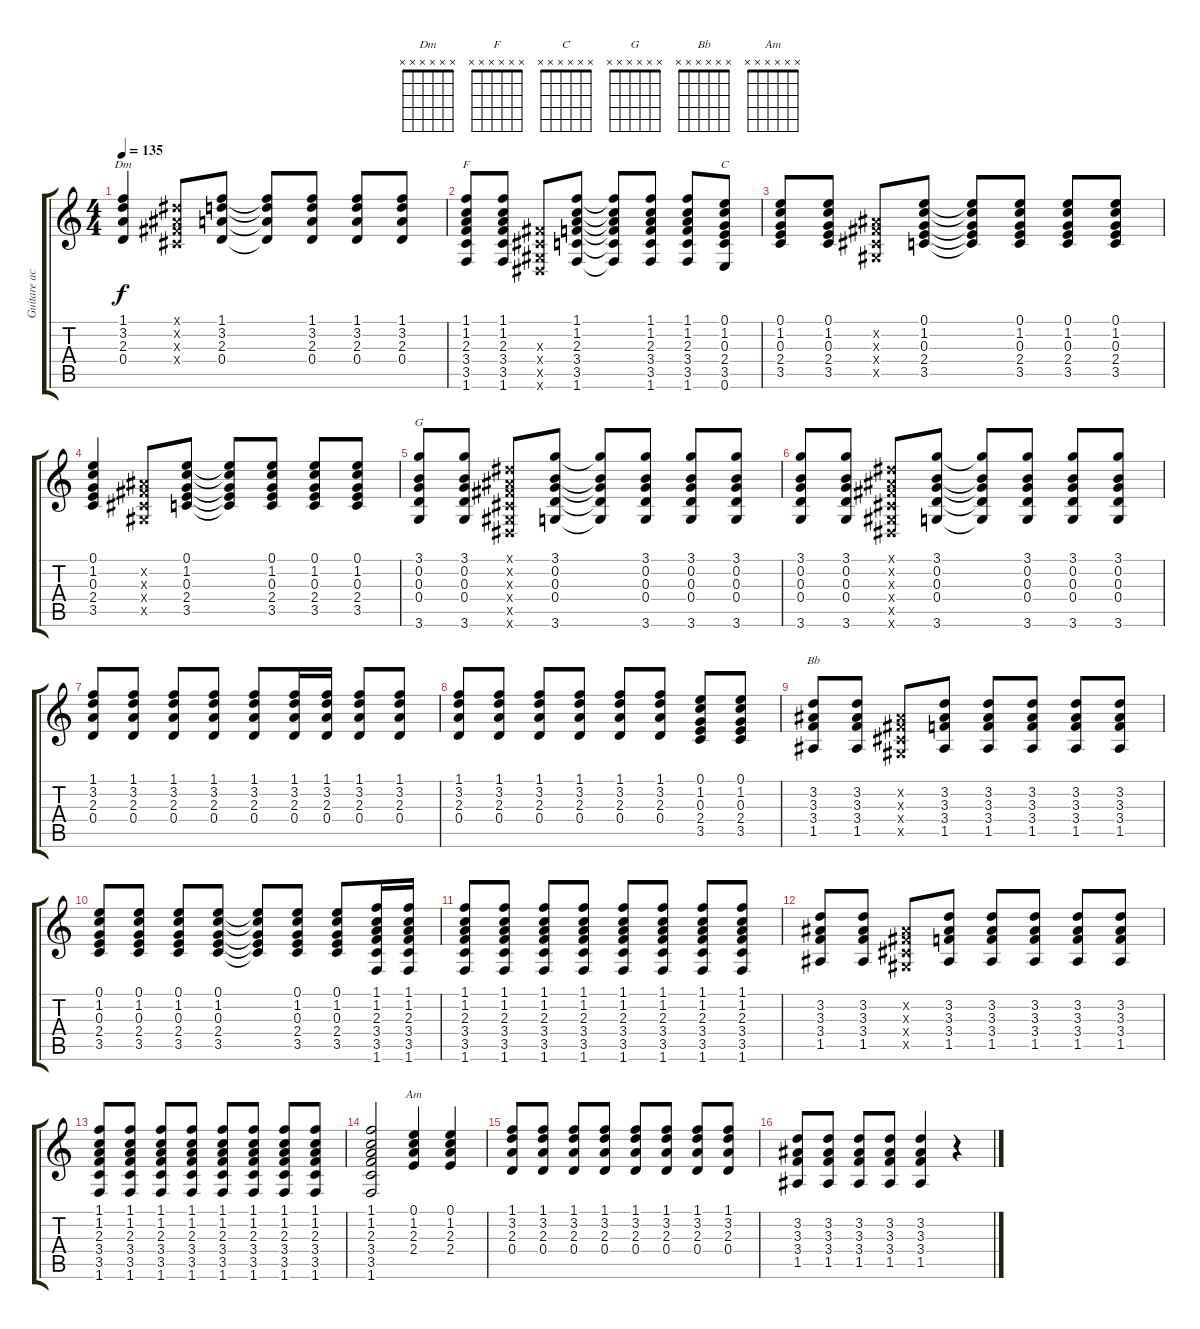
\track ("Guitare accoustique" "Guitare ac") {instrument acousticguitarsteel}
\staff {score tabs}
\tuning (E4 B3 G3 D3 A2 E2) {hide}
\chord ("Dm" x x x x x x) {firstfret 0}
\chord ("F" x x x x x x) {firstfret 0}
\chord ("C" x x x x x x) {firstfret 0}
\chord ("G" x x x x x x) {firstfret 0}
\chord ("Bb" x x x x x x) {firstfret 0}
\chord ("Am" x x x x x x) {firstfret 0}
\ts (4 4)
\tempo 135
\clef g2
\ks c
(1.1 3.2 2.3 0.4).4{ch "Dm" dy f} (-1.1{x} -1.2{x} -1.3{x} -1.4{x}).8 (1.1 3.2 2.3 0.4).8 (1.1{t} 3.2{t} 2.3{t} 0.4{t}).8 (1.1 3.2 2.3 0.4).8 (1.1 3.2 2.3 0.4).8 (1.1 3.2 2.3 0.4).8 |
(1.1 1.2 2.3 3.4 3.5 1.6).8{ch "F"} (1.1 1.2 2.3 3.4 3.5 1.6).8 (-1.3{x} -1.4{x} -1.5{x} -1.6{x}).8 (1.1 1.2 2.3 3.4 3.5 1.6).8 (1.1{t} 1.2{t} 2.3{t} 3.4{t} 3.5{t} 1.6{t}).8 (1.1 1.2 2.3 3.4 3.5 1.6).8 (1.1 1.2 2.3 3.4 3.5 1.6).8 (0.1 1.2 0.3 2.4 3.5 0.6).8{ch "C"} |
(0.1 1.2 0.3 2.4 3.5).8 (0.1 1.2 0.3 2.4 3.5).8 (-1.2{x} -1.3{x} -1.4{x} -1.5{x}).8 (0.1 1.2 0.3 2.4 3.5).8 (0.1{t} 1.2{t} 0.3{t} 2.4{t} 3.5{t}).8 (0.1 1.2 0.3 2.4 3.5).8 (0.1 1.2 0.3 2.4 3.5).8 (0.1 1.2 0.3 2.4 3.5).8 |
(0.1 1.2 0.3 2.4 3.5).4 (-1.2{x} -1.3{x} -1.4{x} -1.5{x}).8 (0.1 1.2 0.3 2.4 3.5).8 (0.1{t} 1.2{t} 0.3{t} 2.4{t} 3.5{t}).8 (0.1 1.2 0.3 2.4 3.5).8 (0.1 1.2 0.3 2.4 3.5).8 (0.1 1.2 0.3 2.4 3.5).8 |
(3.1 0.2 0.3 0.4 3.6).8{ch "G"} (3.1 0.2 0.3 0.4 3.6).8 (-1.1{x} -1.2{x} -1.3{x} -1.4{x} -1.5{x} -1.6{x}).8 (3.1 0.2 0.3 0.4 3.6).8 (3.1{t} 0.2{t} 0.3{t} 0.4{t} 3.6{t}).8 (3.1 0.2 0.3 0.4 3.6).8 (3.1 0.2 0.3 0.4 3.6).8 (3.1 0.2 0.3 0.4 3.6).8 |
(3.1 0.2 0.3 0.4 3.6).8 (3.1 0.2 0.3 0.4 3.6).8 (-1.1{x} -1.2{x} -1.3{x} -1.4{x} -1.5{x} -1.6{x}).8 (3.1 0.2 0.3 0.4 3.6).8 (3.1{t} 0.2{t} 0.3{t} 0.4{t} 3.6{t}).8 (3.1 0.2 0.3 0.4 3.6).8 (3.1 0.2 0.3 0.4 3.6).8 (3.1 0.2 0.3 0.4 3.6).8 |
(1.1 3.2 2.3 0.4).8 (1.1 3.2 2.3 0.4).8 (1.1 3.2 2.3 0.4).8 (1.1 3.2 2.3 0.4).8 (1.1 3.2 2.3 0.4).8 (1.1 3.2 2.3 0.4).16 (1.1 3.2 2.3 0.4).16 (1.1 3.2 2.3 0.4).8 (1.1 3.2 2.3 0.4).8 |
(1.1 3.2 2.3 0.4).8 (1.1 3.2 2.3 0.4).8 (1.1 3.2 2.3 0.4).8 (1.1 3.2 2.3 0.4).8 (1.1 3.2 2.3 0.4).8 (1.1 3.2 2.3 0.4).8 (0.1 1.2 0.3 2.4 3.5).8 (0.1 1.2 0.3 2.4 3.5).8 |
(3.2 3.3 3.4 1.5).8{ch "Bb"} (3.2 3.3 3.4 1.5).8 (-1.2{x} -1.3{x} -1.4{x} -1.5{x}).8 (3.2 3.3 3.4 1.5).8 (3.2 3.3 3.4 1.5).8 (3.2 3.3 3.4 1.5).8 (3.2 3.3 3.4 1.5).8 (3.2 3.3 3.4 1.5).8 |
(0.1 1.2 0.3 2.4 3.5).8 (0.1 1.2 0.3 2.4 3.5).8 (0.1 1.2 0.3 2.4 3.5).8 (0.1 1.2 0.3 2.4 3.5).8 (0.1{t} 1.2{t} 0.3{t} 2.4{t} 3.5{t}).8 (0.1 1.2 0.3 2.4 3.5).8 (0.1 1.2 0.3 2.4 3.5).8 (1.1 1.2 2.3 3.4 3.5 1.6).16 (1.1 1.2 2.3 3.4 3.5 1.6).16 |
(1.1 1.2 2.3 3.4 3.5 1.6).8 (1.1 1.2 2.3 3.4 3.5 1.6).8 (1.1 1.2 2.3 3.4 3.5 1.6).8 (1.1 1.2 2.3 3.4 3.5 1.6).8 (1.1 1.2 2.3 3.4 3.5 1.6).8 (1.1 1.2 2.3 3.4 3.5 1.6).8 (1.1 1.2 2.3 3.4 3.5 1.6).8 (1.1 1.2 2.3 3.4 3.5 1.6).8 |
(3.2 3.3 3.4 1.5).8 (3.2 3.3 3.4 1.5).8 (-1.2{x} -1.3{x} -1.4{x} -1.5{x}).8 (3.2 3.3 3.4 1.5).8 (3.2 3.3 3.4 1.5).8 (3.2 3.3 3.4 1.5).8 (3.2 3.3 3.4 1.5).8 (3.2 3.3 3.4 1.5).8 |
(1.1 1.2 2.3 3.4 3.5 1.6).8 (1.1 1.2 2.3 3.4 3.5 1.6).8 (1.1 1.2 2.3 3.4 3.5 1.6).8 (1.1 1.2 2.3 3.4 3.5 1.6).8 (1.1 1.2 2.3 3.4 3.5 1.6).8 (1.1 1.2 2.3 3.4 3.5 1.6).8 (1.1 1.2 2.3 3.4 3.5 1.6).8 (1.1 1.2 2.3 3.4 3.5 1.6).8 |
(1.1 1.2 2.3 3.4 3.5 1.6).2 (0.1 1.2 2.3 2.4).4{ch "Am"} (0.1 1.2 2.3 2.4).4 |
(1.1 3.2 2.3 0.4).8 (1.1 3.2 2.3 0.4).8 (1.1 3.2 2.3 0.4).8 (1.1 3.2 2.3 0.4).8 (1.1 3.2 2.3 0.4).8 (1.1 3.2 2.3 0.4).8 (1.1 3.2 2.3 0.4).8 (1.1 3.2 2.3 0.4).8 |
(3.2 3.3 3.4 1.5).8 (3.2 3.3 3.4 1.5).8 (3.2 3.3 3.4 1.5).8 (3.2 3.3 3.4 1.5).8 (3.2 3.3 3.4 1.5).4 r.4
